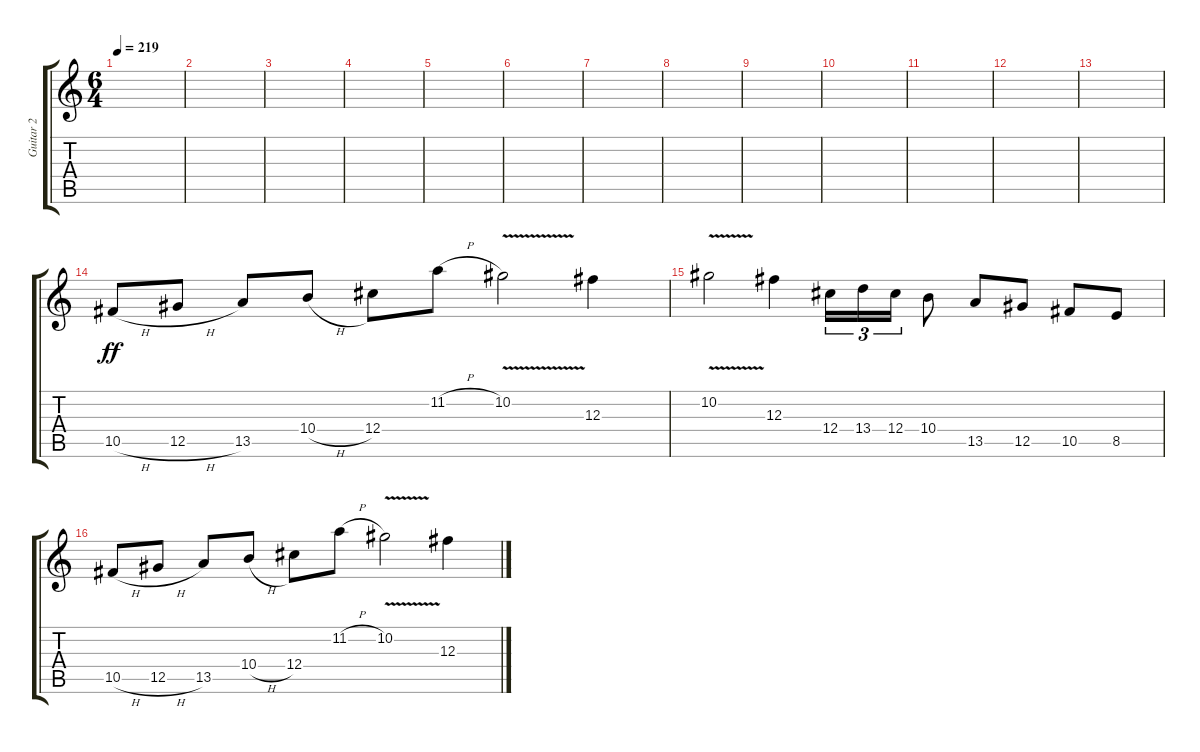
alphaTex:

\track ("Guitar 2" "Guitar 2") {instrument overdrivenguitar}
\staff {score tabs}
\tuning (Eb4 Bb3 Gb3 Db3 Ab2 Eb2) {hide}
\ts (6 4)
\tempo 219
\clef g2
\ks c
|
|
|
|
|
|
|
|
|
|
|
|
|
10.5{h}.8{dy ff} 12.5{h}.8 13.5.8 10.4{h}.8 12.4.8 11.2{h}.8 10.2{v}.2 12.3.4 |
10.2{v}.2 12.3.4 12.4.16{tu (3 2)} 13.4.16{tu (3 2)} 12.4.16{tu (3 2)} 10.4.8 13.5.8 12.5.8 10.5.8 8.5.8 |
10.5{h}.8 12.5{h}.8 13.5.8 10.4{h}.8 12.4.8 11.2{h}.8 10.2{v}.2 12.3.4
